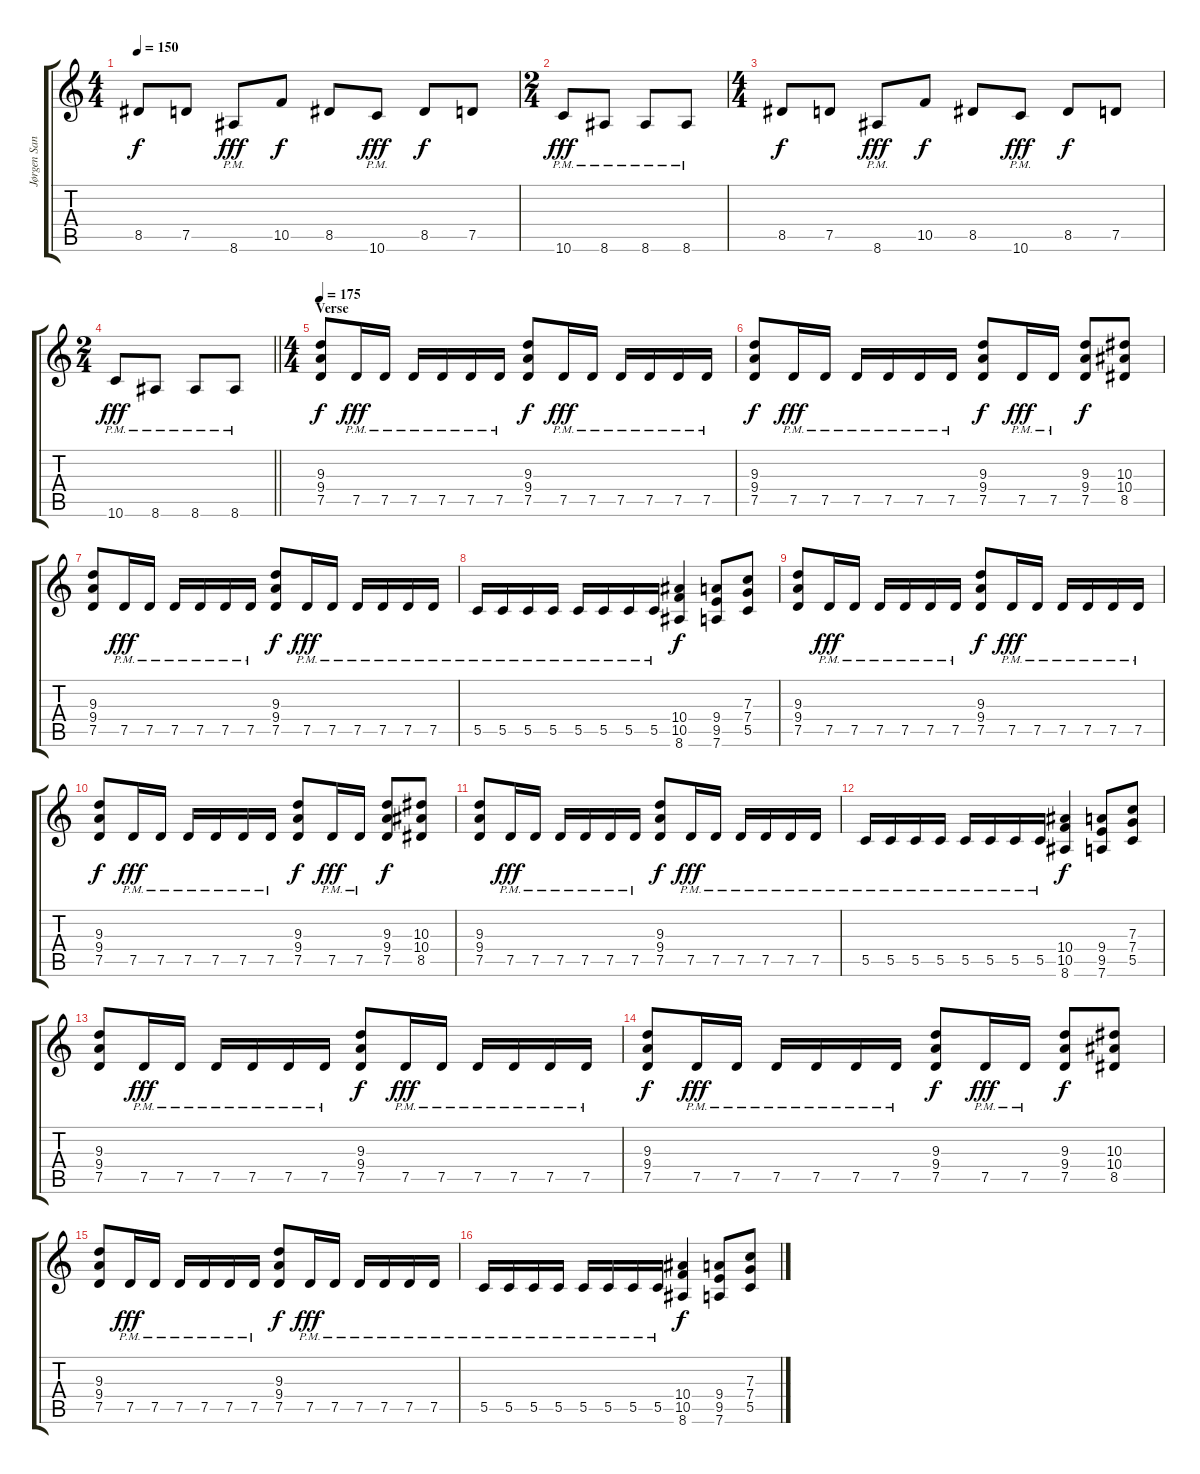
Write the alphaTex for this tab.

\track ("Jørgen Sandau" "Jørgen San") {instrument distortionguitar}
\staff {score tabs}
\tuning (D4 A3 F3 C3 G2 D2) {hide}
\ts (4 4)
\tempo 150
\clef g2
\ks c
8.5.8{dy f} 7.5.8 8.6{pm}.8{dy fff} 10.5.8{dy f} 8.5.8 10.6{pm}.8{dy fff} 8.5.8{dy f} 7.5.8 |
\ts (2 4)
10.6{pm}.8{dy fff} 8.6{pm}.8 8.6{pm}.8 8.6{pm}.8 |
\ts (4 4)
8.5.8{dy f} 7.5.8 8.6{pm}.8{dy fff} 10.5.8{dy f} 8.5.8 10.6{pm}.8{dy fff} 8.5.8{dy f} 7.5.8 |
\ts (2 4)
\barLineRight lightlight
10.6{pm}.8{dy fff} 8.6{pm}.8 8.6{pm}.8 8.6{pm}.8 |
\ts (4 4)
\section ("" "Verse")
\tempo 175
(9.3 9.4 7.5).8{dy f} 7.5{pm}.16{dy fff} 7.5{pm}.16 7.5{pm}.16 7.5{pm}.16 7.5{pm}.16 7.5{pm}.16 (9.3 9.4 7.5).8{dy f} 7.5{pm}.16{dy fff} 7.5{pm}.16 7.5{pm}.16 7.5{pm}.16 7.5{pm}.16 7.5{pm}.16 |
(9.3 9.4 7.5).8{dy f} 7.5{pm}.16{dy fff} 7.5{pm}.16 7.5{pm}.16 7.5{pm}.16 7.5{pm}.16 7.5{pm}.16 (9.3 9.4 7.5).8{dy f} 7.5{pm}.16{dy fff} 7.5{pm}.16 (9.3 9.4 7.5).8{dy f} (10.3 10.4 8.5).8 |
(9.3 9.4 7.5).8 7.5{pm}.16{dy fff} 7.5{pm}.16 7.5{pm}.16 7.5{pm}.16 7.5{pm}.16 7.5{pm}.16 (9.3 9.4 7.5).8{dy f} 7.5{pm}.16{dy fff} 7.5{pm}.16 7.5{pm}.16 7.5{pm}.16 7.5{pm}.16 7.5{pm}.16 |
5.5{pm}.16 5.5{pm}.16 5.5{pm}.16 5.5{pm}.16 5.5{pm}.16 5.5{pm}.16 5.5{pm}.16 5.5{pm}.16 (10.4 10.5 8.6).4{dy f} (9.4 9.5 7.6).8 (7.3 7.4 5.5).8 |
(9.3 9.4 7.5).8 7.5{pm}.16{dy fff} 7.5{pm}.16 7.5{pm}.16 7.5{pm}.16 7.5{pm}.16 7.5{pm}.16 (9.3 9.4 7.5).8{dy f} 7.5{pm}.16{dy fff} 7.5{pm}.16 7.5{pm}.16 7.5{pm}.16 7.5{pm}.16 7.5{pm}.16 |
(9.3 9.4 7.5).8{dy f} 7.5{pm}.16{dy fff} 7.5{pm}.16 7.5{pm}.16 7.5{pm}.16 7.5{pm}.16 7.5{pm}.16 (9.3 9.4 7.5).8{dy f} 7.5{pm}.16{dy fff} 7.5{pm}.16 (9.3 9.4 7.5).8{dy f} (10.3 10.4 8.5).8 |
(9.3 9.4 7.5).8 7.5{pm}.16{dy fff} 7.5{pm}.16 7.5{pm}.16 7.5{pm}.16 7.5{pm}.16 7.5{pm}.16 (9.3 9.4 7.5).8{dy f} 7.5{pm}.16{dy fff} 7.5{pm}.16 7.5{pm}.16 7.5{pm}.16 7.5{pm}.16 7.5{pm}.16 |
5.5{pm}.16 5.5{pm}.16 5.5{pm}.16 5.5{pm}.16 5.5{pm}.16 5.5{pm}.16 5.5{pm}.16 5.5{pm}.16 (10.4 10.5 8.6).4{dy f} (9.4 9.5 7.6).8 (7.3 7.4 5.5).8 |
(9.3 9.4 7.5).8 7.5{pm}.16{dy fff} 7.5{pm}.16 7.5{pm}.16 7.5{pm}.16 7.5{pm}.16 7.5{pm}.16 (9.3 9.4 7.5).8{dy f} 7.5{pm}.16{dy fff} 7.5{pm}.16 7.5{pm}.16 7.5{pm}.16 7.5{pm}.16 7.5{pm}.16 |
(9.3 9.4 7.5).8{dy f} 7.5{pm}.16{dy fff} 7.5{pm}.16 7.5{pm}.16 7.5{pm}.16 7.5{pm}.16 7.5{pm}.16 (9.3 9.4 7.5).8{dy f} 7.5{pm}.16{dy fff} 7.5{pm}.16 (9.3 9.4 7.5).8{dy f} (10.3 10.4 8.5).8 |
(9.3 9.4 7.5).8 7.5{pm}.16{dy fff} 7.5{pm}.16 7.5{pm}.16 7.5{pm}.16 7.5{pm}.16 7.5{pm}.16 (9.3 9.4 7.5).8{dy f} 7.5{pm}.16{dy fff} 7.5{pm}.16 7.5{pm}.16 7.5{pm}.16 7.5{pm}.16 7.5{pm}.16 |
5.5{pm}.16 5.5{pm}.16 5.5{pm}.16 5.5{pm}.16 5.5{pm}.16 5.5{pm}.16 5.5{pm}.16 5.5{pm}.16 (10.4 10.5 8.6).4{dy f} (9.4 9.5 7.6).8 (7.3 7.4 5.5).8
